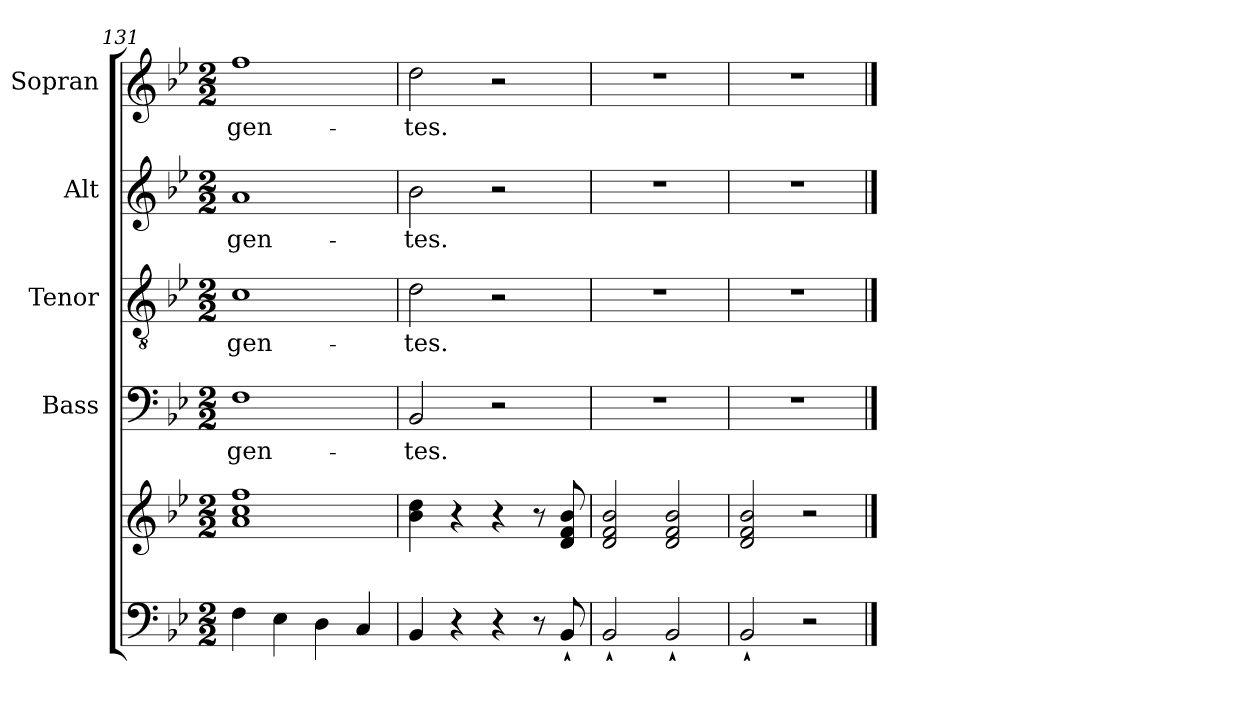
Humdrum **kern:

**kern	**kern	**kern	**text	**kern	**text	**kern	**text	**kern	**text
*part5	*part5	*part4	*part4	*part3	*part3	*part2	*part2	*part1	*part1
*staff6	*staff5	*staff4	*staff4	*staff3	*staff3	*staff2	*staff2	*staff1	*staff1
*	*	*I"Bass	*	*I"Tenor	*	*I"Alt	*	*I"Sopran	*
*	*	*I'B.	*	*I'T.	*	*I'A.	*	*I'S.	*
*clefF4	*clefG2	*clefF4	*	*clefGv2	*	*clefG2	*	*clefG2	*
*k[b-e-]	*k[b-e-]	*k[b-e-]	*	*k[b-e-]	*	*k[b-e-]	*	*k[b-e-]	*
*B-:	*B-:	*B-:	*	*B-:	*	*B-:	*	*B-:	*
*M2/2	*M2/2	*M2/2	*	*M2/2	*	*M2/2	*	*M2/2	*
=131	=131	=131	=131	=131	=131	=131	=131	=131	=131
!	!	!	!LO:LY:b	!	!LO:LY:b	!	!LO:LY:b	!	!LO:LY:b
4F\	1a 1cc 1ff	1F	gen-	1c	gen-	1a	gen-	1ff	gen-
4E-\	.	.	.	.	.	.	.	.	.
4D\	.	.	.	.	.	.	.	.	.
4C/	.	.	.	.	.	.	.	.	.
=132	=132	=132	=132	=132	=132	=132	=132	=132	=132
!	!	!	!LO:LY:b	!	!LO:LY:b	!	!LO:LY:b	!	!LO:LY:b
4BB-/	4b-\ 4dd\	2BB-/	-tes.	2d\	-tes.	2b-\	-tes.	2dd\	-tes.
4r	4r	.	.	.	.	.	.	.	.
4r	4r	2r	.	2r	.	2r	.	2r	.
8r	8r	.	.	.	.	.	.	.	.
8BB-`</	8d/ 8f/ 8b-/	.	.	.	.	.	.	.	.
=133	=133	=133	=133	=133	=133	=133	=133	=133	=133
2BB-`</	2d/ 2f/ 2b-/	1r	.	1r	.	1r	.	1r	.
2BB-`</	2d/ 2f/ 2b-/	.	.	.	.	.	.	.	.
=134	=134	=134	=134	=134	=134	=134	=134	=134	=134
2BB-`</	2d/ 2f/ 2b-/	1r	.	1r	.	1r	.	1r	.
2r	2r	.	.	.	.	.	.	.	.
==	==	==	==	==	==	==	==	==	==
*-	*-	*-	*-	*-	*-	*-	*-	*-	*-
